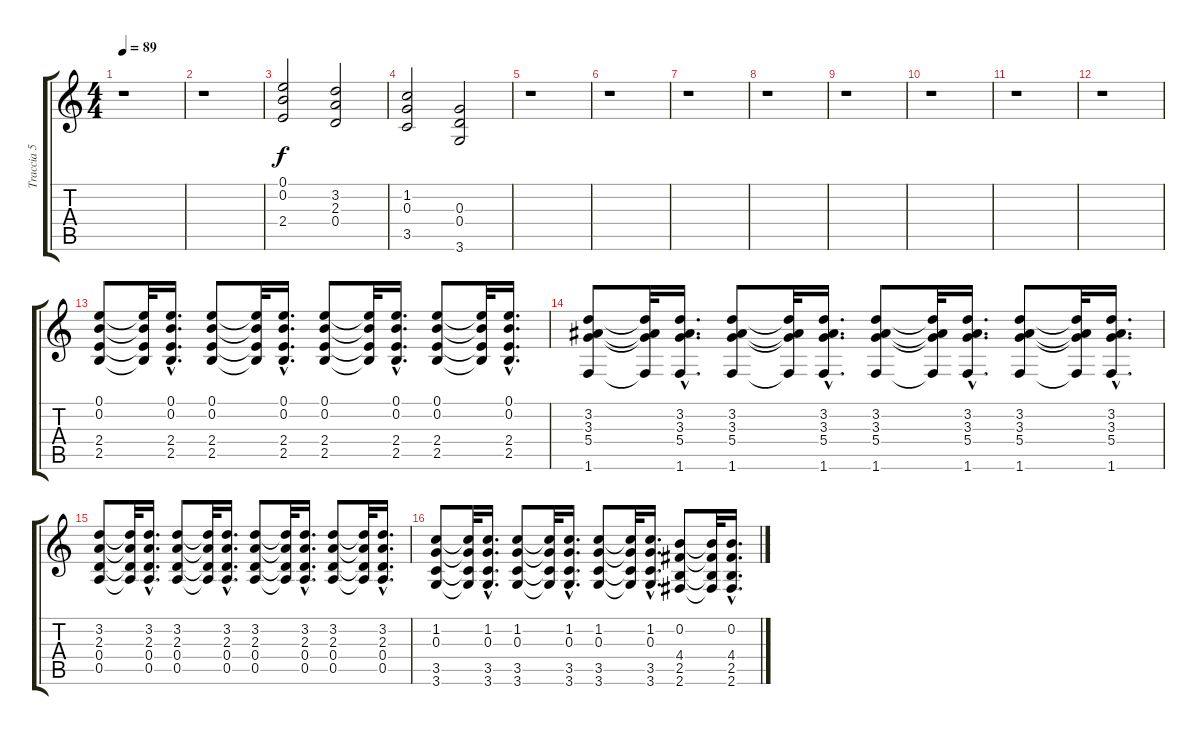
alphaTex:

\track ("Traccia 5" "Traccia 5") {instrument overdrivenguitar}
\staff {score tabs}
\tuning (E4 B3 G3 D3 A2 E2) {hide}
\ts (4 4)
\tempo 89
\clef g2
\ks c
r.1{dy f} |
r.1 |
(0.1 0.2 2.4).2 (3.2 2.3 0.4).2 |
(1.2 0.3 3.5).2 (0.3 0.4 3.6).2 |
r.1 |
r.1 |
r.1 |
r.1 |
r.1 |
r.1 |
r.1 |
r.1 |
(0.1 0.2 2.4 2.5).8 (0.1{t} 0.2{t} 2.4{t} 2.5{t}).32 (0.1{hac} 0.2{hac} 2.4{hac} 2.5{hac}).16{d} (0.1 0.2 2.4 2.5).8 (0.1{t} 0.2{t} 2.4{t} 2.5{t}).32 (0.1{hac} 0.2{hac} 2.4{hac} 2.5{hac}).16{d} (0.1 0.2 2.4 2.5).8 (0.1{t} 0.2{t} 2.4{t} 2.5{t}).32 (0.1{hac} 0.2{hac} 2.4{hac} 2.5{hac}).16{d} (0.1 0.2 2.4 2.5).8 (0.1{t} 0.2{t} 2.4{t} 2.5{t}).32 (0.1{hac} 0.2{hac} 2.4{hac} 2.5{hac}).16{d} |
(3.2 3.3 5.4 1.6).8 (3.2{t} 3.3{t} 5.4{t} 1.6{t}).32 (3.2{hac} 3.3{hac} 5.4{hac} 1.6{hac}).16{d} (3.2 3.3 5.4 1.6).8 (3.2{t} 3.3{t} 5.4{t} 1.6{t}).32 (3.2{hac} 3.3{hac} 5.4{hac} 1.6{hac}).16{d} (3.2 3.3 5.4 1.6).8 (3.2{t} 3.3{t} 5.4{t} 1.6{t}).32 (3.2{hac} 3.3{hac} 5.4{hac} 1.6{hac}).16{d} (3.2 3.3 5.4 1.6).8 (3.2{t} 3.3{t} 5.4{t} 1.6{t}).32 (3.2{hac} 3.3{hac} 5.4{hac} 1.6{hac}).16{d} |
(3.2 2.3 0.4 0.5).8 (3.2{t} 2.3{t} 0.4{t} 0.5{t}).32 (3.2{hac} 2.3{hac} 0.4{hac} 0.5{hac}).16{d} (3.2 2.3 0.4 0.5).8 (3.2{t} 2.3{t} 0.4{t} 0.5{t}).32 (3.2{hac} 2.3{hac} 0.4{hac} 0.5{hac}).16{d} (3.2 2.3 0.4 0.5).8 (3.2{t} 2.3{t} 0.4{t} 0.5{t}).32 (3.2{hac} 2.3{hac} 0.4{hac} 0.5{hac}).16{d} (3.2 2.3 0.4 0.5).8 (3.2{t} 2.3{t} 0.4{t} 0.5{t}).32 (3.2{hac} 2.3{hac} 0.4{hac} 0.5{hac}).16{d} |
(1.2 0.3 3.5 3.6).8 (1.2{t} 0.3{t} 3.5{t} 3.6{t}).32 (1.2{hac} 0.3{hac} 3.5{hac} 3.6{hac}).16{d} (1.2 0.3 3.5 3.6).8 (1.2{t} 0.3{t} 3.5{t} 3.6{t}).32 (1.2{hac} 0.3{hac} 3.5{hac} 3.6{hac}).16{d} (1.2 0.3 3.5 3.6).8 (1.2{t} 0.3{t} 3.5{t} 3.6{t}).32 (1.2{hac} 0.3{hac} 3.5{hac} 3.6{hac}).16{d} (0.2 4.4 2.5 2.6).8 (0.2{t} 4.4{t} 2.5{t} 2.6{t}).32 (0.2{hac} 4.4{hac} 2.5{hac} 2.6{hac}).16{d}
